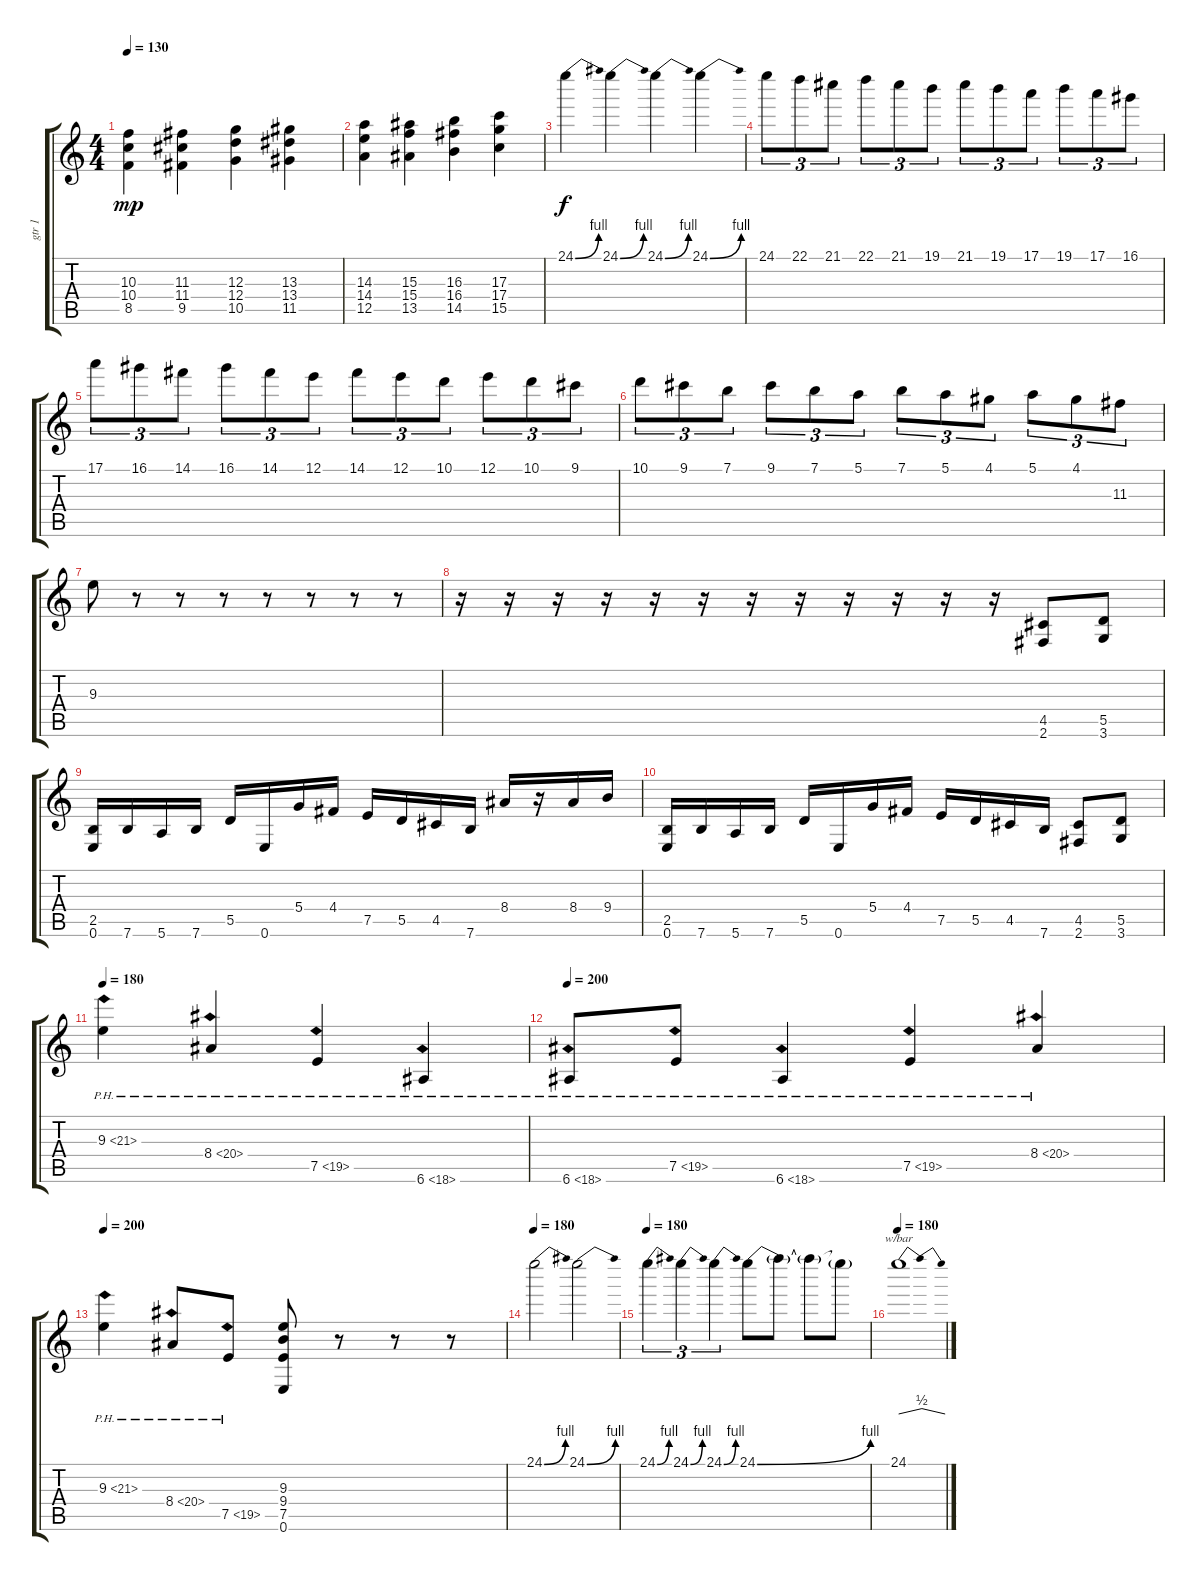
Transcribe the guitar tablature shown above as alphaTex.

\track ("gtr 1" "gtr 1") {instrument overdrivenguitar}
\staff {score tabs}
\tuning (E4 B3 G3 D3 A2 E2) {hide}
\ts (4 4)
\tempo 130
\clef g2
\ks c
(10.3 10.4 8.5).4{dy mp} (11.3 11.4 9.5).4 (12.3 12.4 10.5).4 (13.3 13.4 11.5).4 |
(14.3 14.4 12.5).4 (15.3 15.4 13.5).4 (16.3 16.4 14.5).4 (17.3 17.4 15.5).4 |
24.1{be (bend 0 0 60 4)}.4{dy f} 24.1{be (bend 0 0 60 4)}.4 24.1{be (bend 0 0 60 4)}.4 24.1{be (bend 0 0 60 4)}.4 |
24.1.8{tu (3 2)} 22.1.8{tu (3 2)} 21.1.8{tu (3 2)} 22.1.8{tu (3 2)} 21.1.8{tu (3 2)} 19.1.8{tu (3 2)} 21.1.8{tu (3 2)} 19.1.8{tu (3 2)} 17.1.8{tu (3 2)} 19.1.8{tu (3 2)} 17.1.8{tu (3 2)} 16.1.8{tu (3 2)} |
17.1.8{tu (3 2)} 16.1.8{tu (3 2)} 14.1.8{tu (3 2)} 16.1.8{tu (3 2)} 14.1.8{tu (3 2)} 12.1.8{tu (3 2)} 14.1.8{tu (3 2)} 12.1.8{tu (3 2)} 10.1.8{tu (3 2)} 12.1.8{tu (3 2)} 10.1.8{tu (3 2)} 9.1.8{tu (3 2)} |
10.1.8{tu (3 2)} 9.1.8{tu (3 2)} 7.1.8{tu (3 2)} 9.1.8{tu (3 2)} 7.1.8{tu (3 2)} 5.1.8{tu (3 2)} 7.1.8{tu (3 2)} 5.1.8{tu (3 2)} 4.1.8{tu (3 2)} 5.1.8{tu (3 2)} 4.1.8{tu (3 2)} 11.3.8{tu (3 2)} |
9.3.8 r.8 r.8 r.8 r.8 r.8 r.8 r.8 |
r.16 r.16 r.16 r.16 r.16 r.16 r.16 r.16 r.16 r.16 r.16 r.16 (4.5 2.6).8 (5.5 3.6).8 |
(2.5 0.6).16 7.6.16 5.6.16 7.6.16 5.5.16 0.6.16 5.4.16 4.4.16 7.5.16 5.5.16 4.5.16 7.6.16 8.4.16 r.16 8.4.16 9.4.16 |
(2.5 0.6).16 7.6.16 5.6.16 7.6.16 5.5.16 0.6.16 5.4.16 4.4.16 7.5.16 5.5.16 4.5.16 7.6.16 (4.5 2.6).8 (5.5 3.6).8 |
\tempo 180
9.3{ph 12}.4 8.4{ph 12}.4 7.5{ph 12}.4 6.6{ph 12}.4 |
\tempo 200
6.6{ph 12}.8 7.5{ph 12}.8 6.6{ph 12}.4 7.5{ph 12}.4 8.4{ph 12}.4 |
\tempo 200
9.3{ph 12}.4 8.4{ph 12}.8 7.5{ph 12}.8 (9.3 9.4 7.5 0.6).8 r.8 r.8 r.8 |
\tempo 180
24.1{be (bend 0 0 60 4)}.2 24.1{be (bend 0 0 60 4)}.2 |
\tempo 180
24.1{be (bend 0 0 60 4)}.4{tu (3 2)} 24.1{be (bend 0 0 60 4)}.4{tu (3 2)} 24.1{be (bend 0 0 60 4)}.4{tu (3 2)} 24.1{be (bend 0 0 60 4)}.8 24.1{t}.8 24.1{t}.8 24.1{t}.8 |
\tempo 180
24.1.1{tbe (dip default 0 0 55 2 60 0)}
